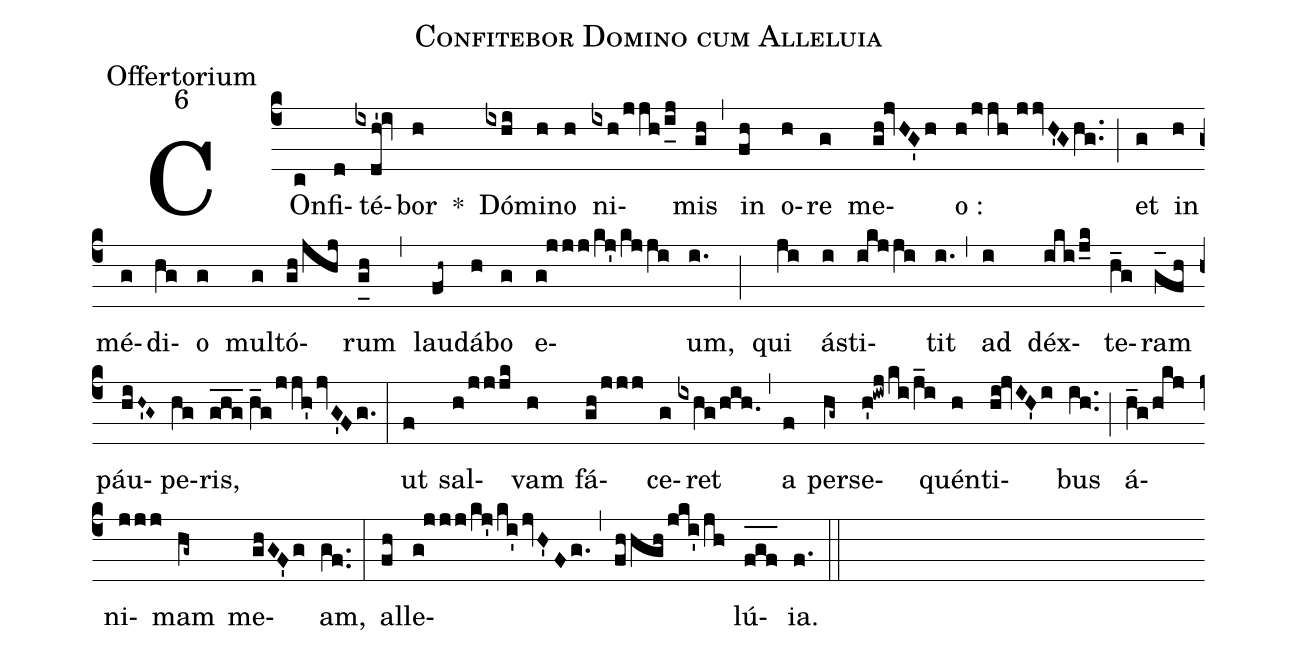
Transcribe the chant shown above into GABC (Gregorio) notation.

name:Confitebor Domino cum Alleluia;
office-part:Offertorium;
mode:6;
%%
(c4) COn(c)fi(d)té(ixdh'!iv)bor(h) *() Dó(ixhi)mi(h)no(h) ni(ixh/jjh/i_[uh:l]j)mis(gh) (,) in(fh) o(h)re(g) me(gh!jvHG'h)o :(h/jjh//jjvH'Ghg..) (;) et(g) in(h) mé(g)di(hg)o(g) mul(g)tó(gh/jhj)rum(g_[uh:l]h) (,) lau(fh~)dá(h)bo(g) e(g!jjj/kj'/!kjji)um,(i.) (;) qui(ji) á(i)sti(ikjji)tit(i.) (,) ad(i) déx(iki/j_k)te(h_g)ram(g_[oh:h]fh) páu(hiH~'G~)pe(hg)ris,(g_h_g_2//h_g/jjh'jvG'Fg.) (:) ut(f) sal(h/jjjk)vam(h) fá(gh/jjj)ce(g)ret(ixhg/hih.) (,) a(f) per(hg~)se(h'!iwj/ki/j_i)quén(h)ti(hi!jvIH'i)bus(ih..) (;) á(h_g/hkj)ni(jjj)mam(hg~) me(ghGF'g)am,(gf..) (:) al(fh)le(g!jjj/kj'/ki'jvH'Fg.)(,)(fhhghjki'/jh)lú(f_[oh:h]g_[oh:h]f_[oh:h]){ia}.(f.) (::)
